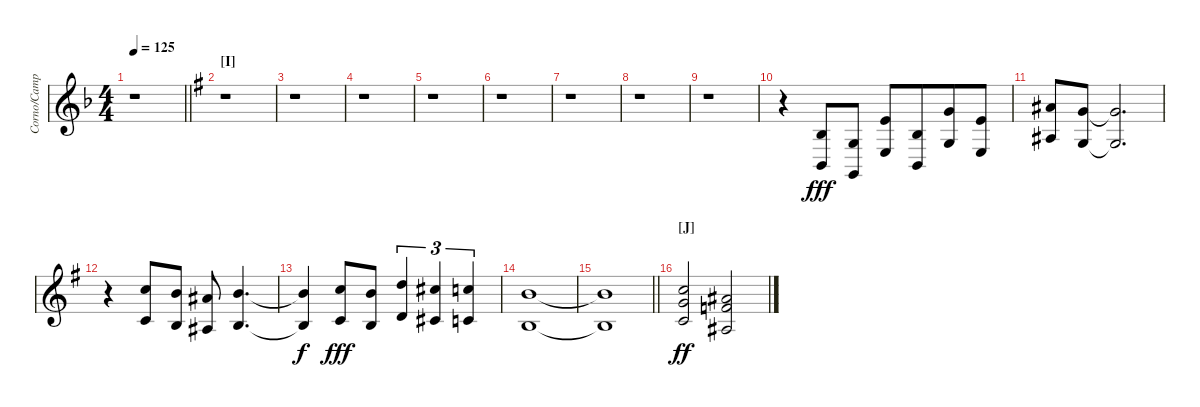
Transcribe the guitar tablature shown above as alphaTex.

\track ("Corno/Campanas t./ Xilofono" "Corno/Camp") {instrument frenchhorn}
\staff {score}
\tuning (E4 B3 G3 D3 A2 E2) {hide}
\ts (4 4)
\tempo 125
\clef g2
\barLineRight lightlight
\ks f
r.1{dy f} |
\section ("" "[I]")
\ks g
r.1 |
r.1 |
r.1 |
r.1 |
r.1 |
r.1 |
r.1 |
r.1 |
r.4{volume 12 instrument frenchhorn} (9.4 2.5).8{dy fff} (10.5 3.6).8 (9.3 2.4).8 (9.4 2.5).8{beam merge} (8.2 0.3).8 (9.3 2.4).8 |
(11.2 3.3).8 (12.3 5.4).8 (12.3{t} 5.4{t}).2{d} |
r.4 (13.2 5.3).8 (12.2 4.3).8 (11.2 3.3).8 (12.2 4.3).4{d} |
(12.2{t} 4.3{t}).4{dy f} (13.2 5.3).8{dy fff} (12.2 4.3).8 (10.1 3.2).4{tu (3 2)} (9.1 2.2).4{tu (3 2)} (8.1 1.2).4{tu (3 2)} |
(7.1 0.2).1 |
\barLineRight lightlight
(7.1{t} 0.2{t}).1 |
\section ("" "[J]")
(8.1 8.2 5.3).2{dy ff volume 12} (6.1 6.2 3.3).2
